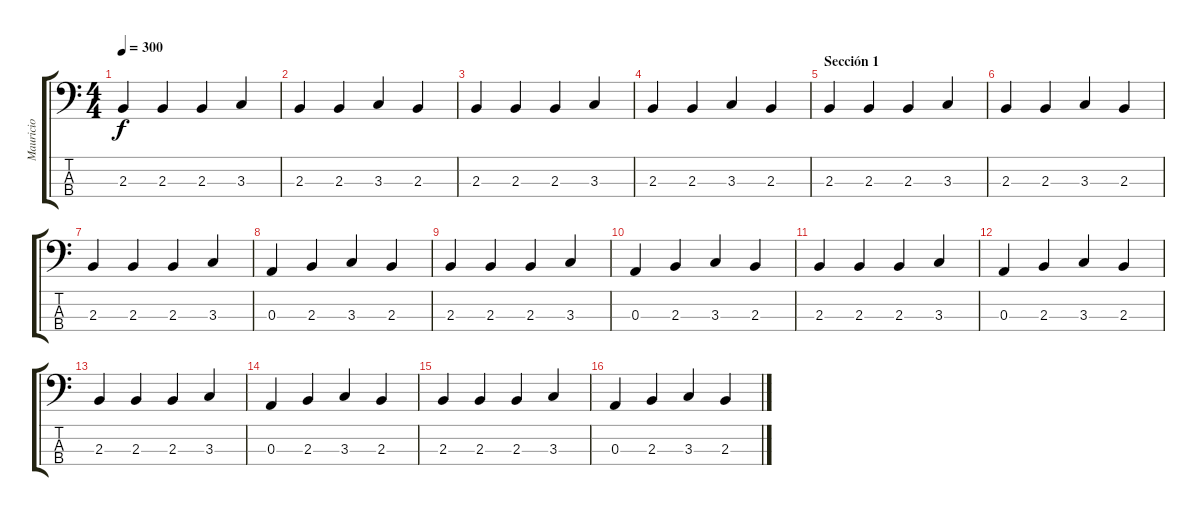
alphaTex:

\track ("Mauricio" "Mauricio") {instrument electricbasspick}
\staff {score tabs}
\tuning (G2 D2 A1 E1) {hide}
\ts (4 4)
\tempo 300
\clef f4
\ks c
2.3.4{dy f instrument electricbasspick} 2.3.4 2.3.4 3.3.4 |
2.3.4 2.3.4 3.3.4 2.3.4 |
2.3.4 2.3.4 2.3.4 3.3.4 |
2.3.4 2.3.4 3.3.4 2.3.4 |
\section ("" "Sección 1")
2.3.4 2.3.4 2.3.4 3.3.4 |
2.3.4 2.3.4 3.3.4 2.3.4 |
2.3.4 2.3.4 2.3.4 3.3.4 |
0.3.4 2.3.4 3.3.4 2.3.4 |
2.3.4 2.3.4 2.3.4 3.3.4 |
0.3.4 2.3.4 3.3.4 2.3.4 |
2.3.4 2.3.4 2.3.4 3.3.4 |
0.3.4 2.3.4 3.3.4 2.3.4 |
2.3.4 2.3.4 2.3.4 3.3.4 |
0.3.4 2.3.4 3.3.4 2.3.4 |
2.3.4 2.3.4 2.3.4 3.3.4 |
0.3.4 2.3.4 3.3.4 2.3.4
